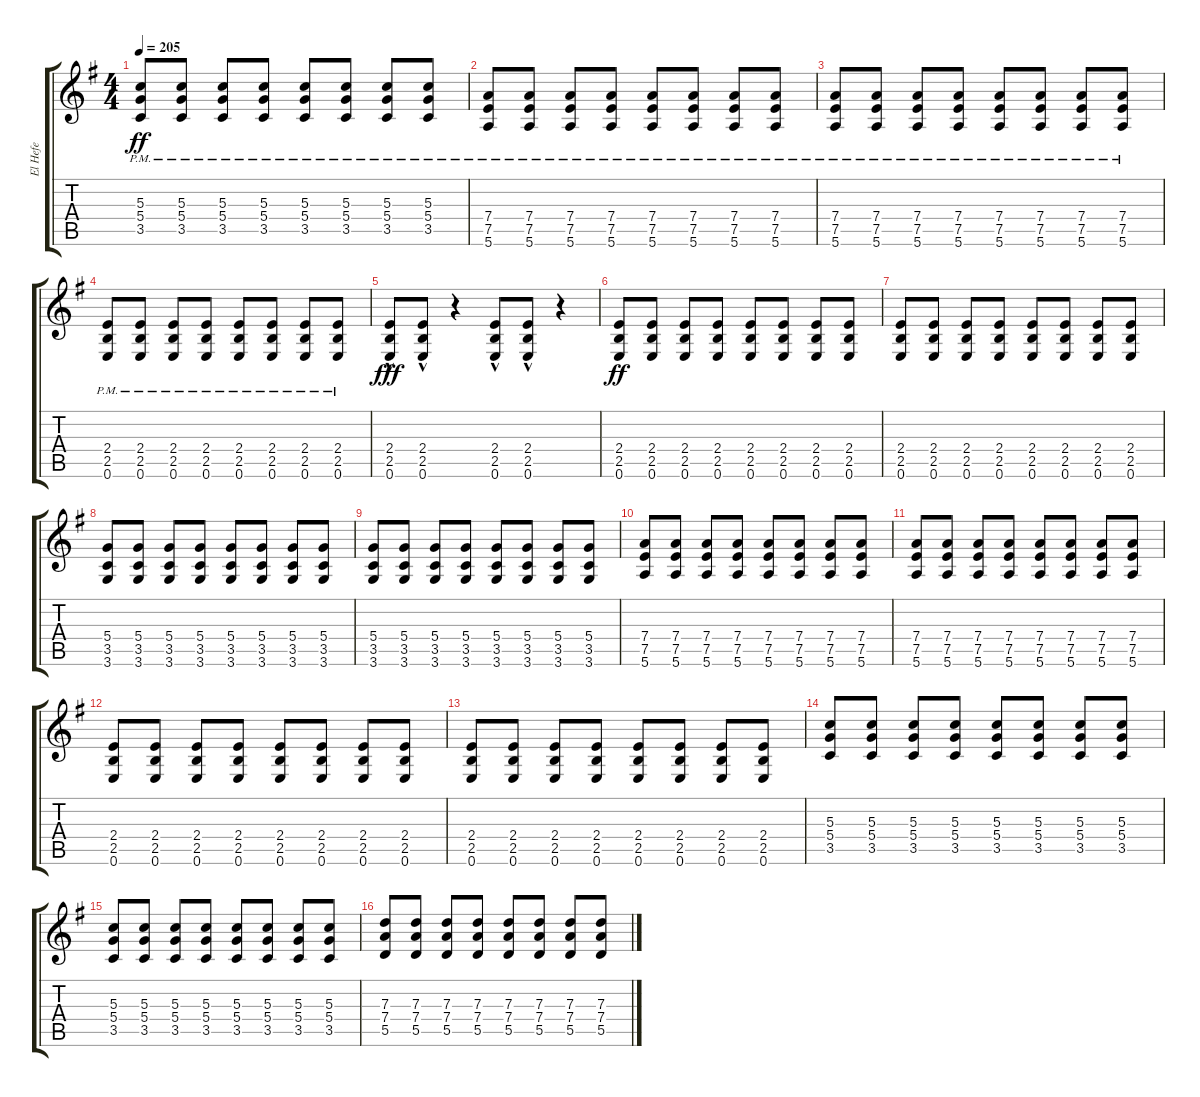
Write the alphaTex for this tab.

\track ("El Hefe" "El Hefe") {instrument overdrivenguitar}
\staff {score tabs}
\tuning (E4 B3 G3 D3 A2 E2) {hide}
\ts (4 4)
\tempo 205
\clef g2
\ks eminor
(5.3{pm} 5.4{pm} 3.5{pm}).8{dy ff} (5.3{pm} 5.4{pm} 3.5{pm}).8 (5.3{pm} 5.4{pm} 3.5{pm}).8 (5.3{pm} 5.4{pm} 3.5{pm}).8 (5.3{pm} 5.4{pm} 3.5{pm}).8 (5.3{pm} 5.4{pm} 3.5{pm}).8 (5.3{pm} 5.4{pm} 3.5{pm}).8 (5.3{pm} 5.4{pm} 3.5{pm}).8 |
(7.4{pm} 7.5{pm} 5.6{pm}).8 (7.4{pm} 7.5{pm} 5.6{pm}).8 (7.4{pm} 7.5{pm} 5.6{pm}).8 (7.4{pm} 7.5{pm} 5.6{pm}).8 (7.4{pm} 7.5{pm} 5.6{pm}).8 (7.4{pm} 7.5{pm} 5.6{pm}).8 (7.4{pm} 7.5{pm} 5.6{pm}).8 (7.4{pm} 7.5{pm} 5.6{pm}).8 |
(7.4{pm} 7.5{pm} 5.6{pm}).8 (7.4{pm} 7.5{pm} 5.6{pm}).8 (7.4{pm} 7.5{pm} 5.6{pm}).8 (7.4{pm} 7.5{pm} 5.6{pm}).8 (7.4{pm} 7.5{pm} 5.6{pm}).8 (7.4{pm} 7.5{pm} 5.6{pm}).8 (7.4{pm} 7.5{pm} 5.6{pm}).8 (7.4{pm} 7.5{pm} 5.6{pm}).8 |
(2.4{pm} 2.5{pm} 0.6{pm}).8 (2.4{pm} 2.5{pm} 0.6{pm}).8 (2.4{pm} 2.5{pm} 0.6{pm}).8 (2.4{pm} 2.5{pm} 0.6{pm}).8 (2.4{pm} 2.5{pm} 0.6{pm}).8 (2.4{pm} 2.5{pm} 0.6{pm}).8 (2.4{pm} 2.5{pm} 0.6{pm}).8 (2.4{pm} 2.5{pm} 0.6{pm}).8 |
(2.4{hac} 2.5{hac} 0.6{hac}).8{dy fff} (2.4{hac} 2.5{hac} 0.6{hac}).8 r.4 (2.4{hac} 2.5{hac} 0.6{hac}).8 (2.4{hac} 2.5{hac} 0.6{hac}).8 r.4 |
(2.4 2.5 0.6).8{dy ff} (2.4 2.5 0.6).8 (2.4 2.5 0.6).8 (2.4 2.5 0.6).8 (2.4 2.5 0.6).8 (2.4 2.5 0.6).8 (2.4 2.5 0.6).8 (2.4 2.5 0.6).8 |
(2.4 2.5 0.6).8 (2.4 2.5 0.6).8 (2.4 2.5 0.6).8 (2.4 2.5 0.6).8 (2.4 2.5 0.6).8 (2.4 2.5 0.6).8 (2.4 2.5 0.6).8 (2.4 2.5 0.6).8 |
(5.4 3.5 3.6).8 (5.4 3.5 3.6).8 (5.4 3.5 3.6).8 (5.4 3.5 3.6).8 (5.4 3.5 3.6).8 (5.4 3.5 3.6).8 (5.4 3.5 3.6).8 (5.4 3.5 3.6).8 |
(5.4 3.5 3.6).8 (5.4 3.5 3.6).8 (5.4 3.5 3.6).8 (5.4 3.5 3.6).8 (5.4 3.5 3.6).8 (5.4 3.5 3.6).8 (5.4 3.5 3.6).8 (5.4 3.5 3.6).8 |
(7.4 7.5 5.6).8 (7.4 7.5 5.6).8 (7.4 7.5 5.6).8 (7.4 7.5 5.6).8 (7.4 7.5 5.6).8 (7.4 7.5 5.6).8 (7.4 7.5 5.6).8 (7.4 7.5 5.6).8 |
(7.4 7.5 5.6).8 (7.4 7.5 5.6).8 (7.4 7.5 5.6).8 (7.4 7.5 5.6).8 (7.4 7.5 5.6).8 (7.4 7.5 5.6).8 (7.4 7.5 5.6).8 (7.4 7.5 5.6).8 |
(2.4 2.5 0.6).8 (2.4 2.5 0.6).8 (2.4 2.5 0.6).8 (2.4 2.5 0.6).8 (2.4 2.5 0.6).8 (2.4 2.5 0.6).8 (2.4 2.5 0.6).8 (2.4 2.5 0.6).8 |
(2.4 2.5 0.6).8 (2.4 2.5 0.6).8 (2.4 2.5 0.6).8 (2.4 2.5 0.6).8 (2.4 2.5 0.6).8 (2.4 2.5 0.6).8 (2.4 2.5 0.6).8 (2.4 2.5 0.6).8 |
(5.3 5.4 3.5).8 (5.3 5.4 3.5).8 (5.3 5.4 3.5).8 (5.3 5.4 3.5).8 (5.3 5.4 3.5).8 (5.3 5.4 3.5).8 (5.3 5.4 3.5).8 (5.3 5.4 3.5).8 |
(5.3 5.4 3.5).8 (5.3 5.4 3.5).8 (5.3 5.4 3.5).8 (5.3 5.4 3.5).8 (5.3 5.4 3.5).8 (5.3 5.4 3.5).8 (5.3 5.4 3.5).8 (5.3 5.4 3.5).8 |
(7.3 7.4 5.5).8 (7.3 7.4 5.5).8 (7.3 7.4 5.5).8 (7.3 7.4 5.5).8 (7.3 7.4 5.5).8 (7.3 7.4 5.5).8 (7.3 7.4 5.5).8 (7.3 7.4 5.5).8
